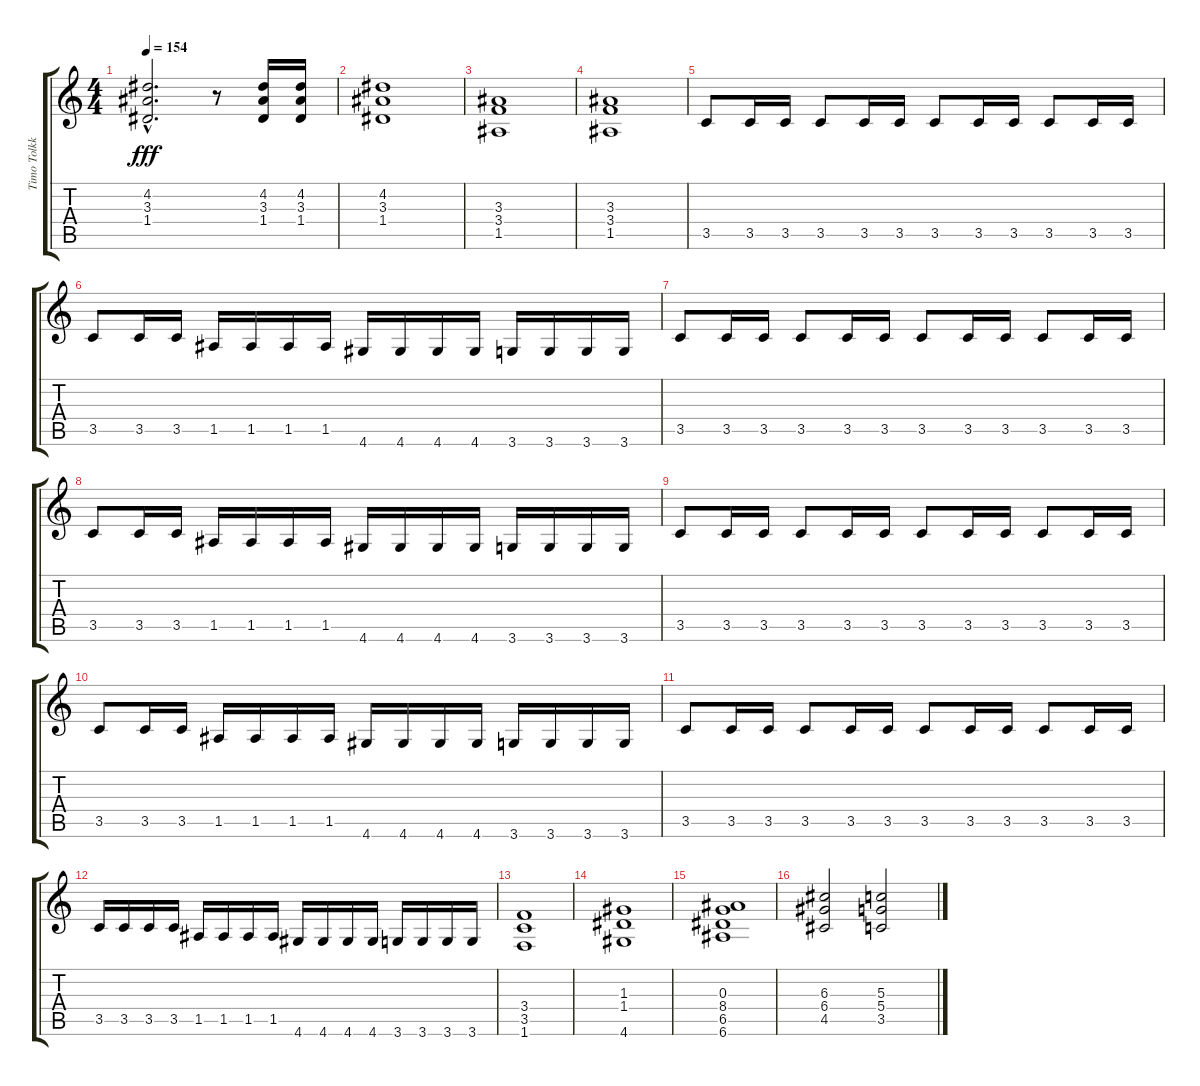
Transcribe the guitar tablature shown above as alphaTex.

\track ("Timo Tolkki" "Timo Tolkk") {instrument distortionguitar}
\staff {score tabs}
\tuning (E4 B3 G3 D3 A2 E2) {hide}
\ts (4 4)
\tempo 154
\clef g2
\ks c
(4.2{hac} 3.3{hac} 1.4{hac}).2{d dy fff} r.8 (4.2 3.3 1.4).16 (4.2 3.3 1.4).16 |
(4.2 3.3 1.4).1 |
(3.3 3.4 1.5).1 |
(3.3 3.4 1.5).1 |
3.5.8 3.5.16 3.5.16 3.5.8 3.5.16 3.5.16 3.5.8 3.5.16 3.5.16 3.5.8 3.5.16 3.5.16 |
3.5.8 3.5.16 3.5.16 1.5.16 1.5.16 1.5.16 1.5.16 4.6.16 4.6.16 4.6.16 4.6.16 3.6.16 3.6.16 3.6.16 3.6.16 |
3.5.8 3.5.16 3.5.16 3.5.8 3.5.16 3.5.16 3.5.8 3.5.16 3.5.16 3.5.8 3.5.16 3.5.16 |
3.5.8 3.5.16 3.5.16 1.5.16 1.5.16 1.5.16 1.5.16 4.6.16 4.6.16 4.6.16 4.6.16 3.6.16 3.6.16 3.6.16 3.6.16 |
3.5.8 3.5.16 3.5.16 3.5.8 3.5.16 3.5.16 3.5.8 3.5.16 3.5.16 3.5.8 3.5.16 3.5.16 |
3.5.8 3.5.16 3.5.16 1.5.16 1.5.16 1.5.16 1.5.16 4.6.16 4.6.16 4.6.16 4.6.16 3.6.16 3.6.16 3.6.16 3.6.16 |
3.5.8 3.5.16 3.5.16 3.5.8 3.5.16 3.5.16 3.5.8 3.5.16 3.5.16 3.5.8 3.5.16 3.5.16 |
3.5.16 3.5.16 3.5.16 3.5.16 1.5.16 1.5.16 1.5.16 1.5.16 4.6.16 4.6.16 4.6.16 4.6.16 3.6.16 3.6.16 3.6.16 3.6.16 |
(3.4 3.5 1.6).1 |
(1.3 1.4 4.6).1 |
(0.3 8.4 6.5 6.6).1 |
(6.3 6.4 4.5).2 (5.3 5.4 3.5).2
